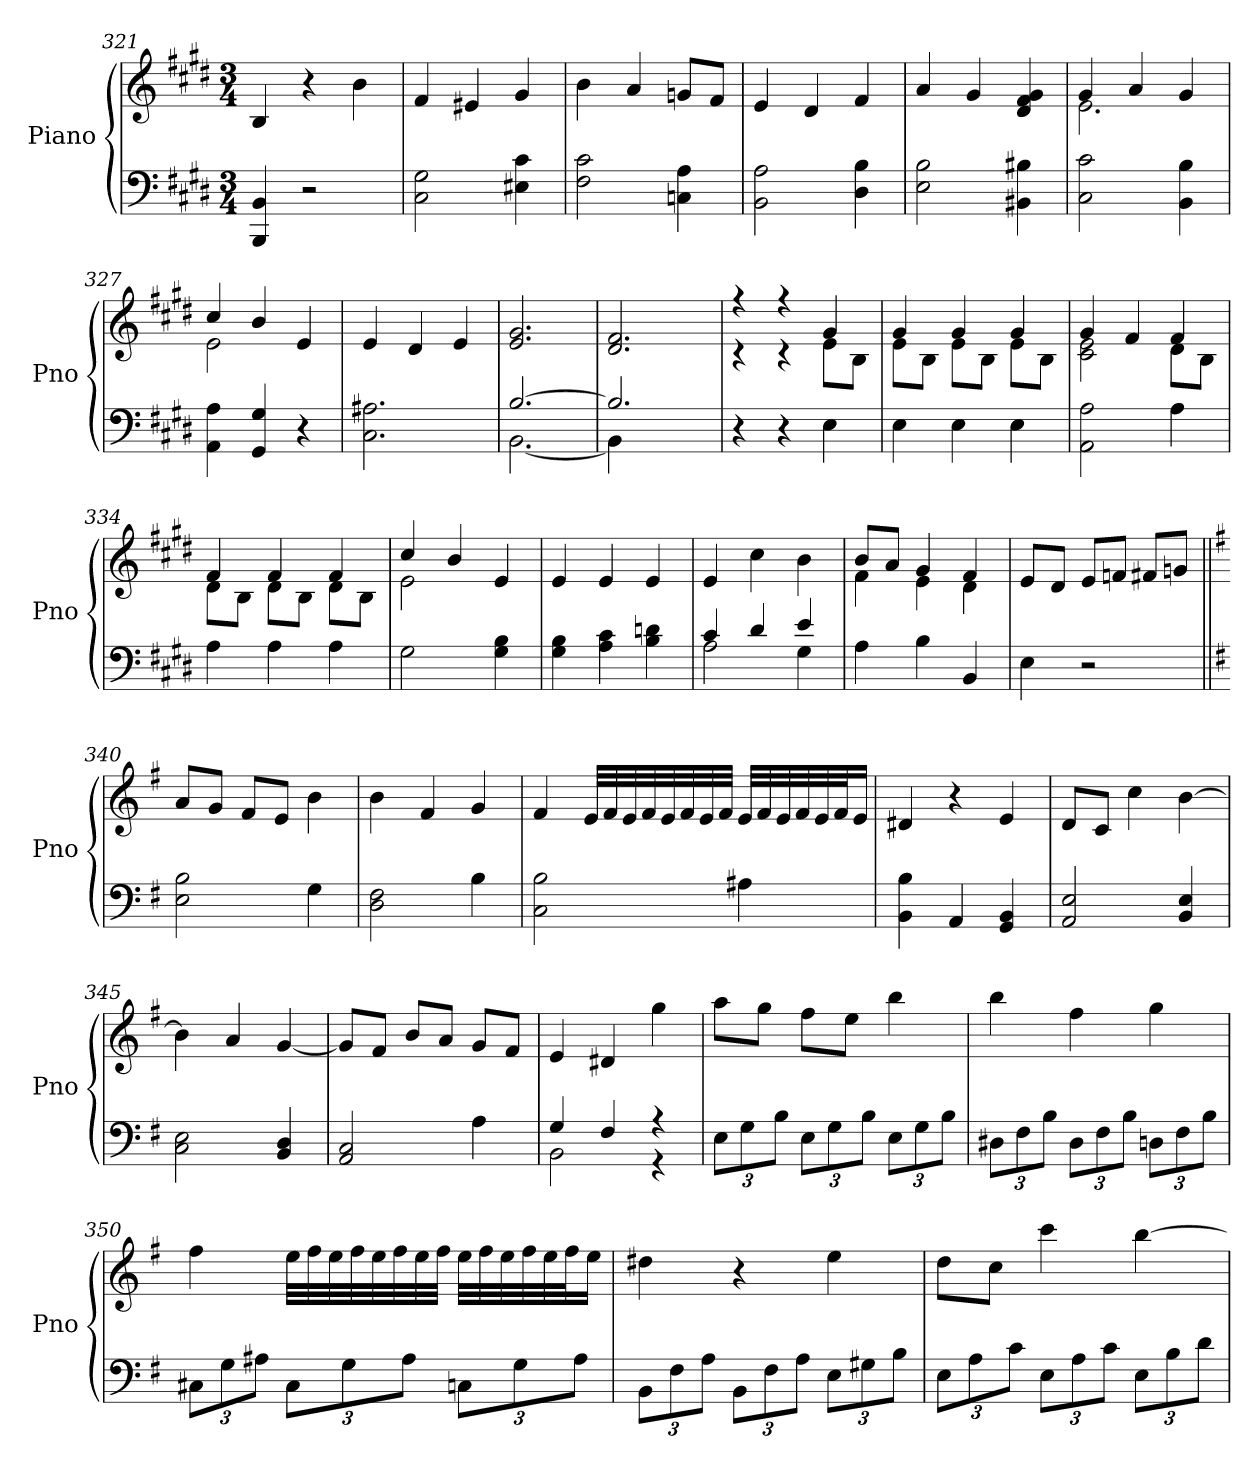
**kern	**kern
*part1	*part1
*staff2	*staff1
*I"Piano	*
*I'Pno	*
!!LO:LB:g=z
*clefF4	*clefG2
*k[f#c#g#d#]	*k[f#c#g#d#]
*M3/4	*M3/4
=321	=321
4BBB/ 4BB/	4B/
2r	4r
.	4b\
=322	=322
2C#\ 2G#\	4f#/
.	4e#X/
4E#X\ 4c#\	4g#/
=323	=323
2F#\ 2c#\	4b\
.	4a/
4Cn\ 4A\	8gn/L
.	8f#/J
=324	=324
2BB\ 2A\	4e/
.	4d#/
4D#\ 4B\	4f#/
=325	=325
2E\ 2B\	4a/
.	4g#/
4BB#X\ 4B#X\	4d#/ 4f#/ 4g#/
=326	=326
*	*^
2C#\ 2c#\	4g#/	2.e\
.	4a/	.
4BB\ 4B\	4g#/	.
=327	=327	=327
4AA\ 4A\	4cc#/	2e\
4GG#/ 4G#/	4b/	.
4r	4e/	4ryy
*	*v	*v
=328	=328
2.C#\ 2.A#X\	4e/
.	4d#/
.	4e/
=329	=329
*^	*
[2.B/	[2.BB\	2.e/ 2.g#/
=330	=330	=330
2.B/]	4BB\]	2.d#/ 2.f#/
.	2ryy	.
*v	*v	*
=331	=331
*	*^
4r	4r	4r
4r	4r	4r
4E\	4g#/	8e\L
.	.	8B\J
=332	=332	=332
4E\	4g#/	8e\L
.	.	8B\J
4E\	4g#/	8e\L
.	.	8B\J
4E\	4g#/	8e\L
.	.	8B\J
=333	=333	=333
2AA\ 2A\	4g#/	2c#\ 2e\
.	4f#/	.
4A\	4f#/	8d#\L
.	.	8B\J
!!LO:LB:g=z	!!
=334	=334	=334
4A\	4f#/	8d#\L
.	.	8B\J
4A\	4f#/	8d#\L
.	.	8B\J
4A\	4f#/	8d#\L
.	.	8B\J
=335	=335	=335
2G#\	4cc#/	2e\
.	4b/	.
4G#\ 4B\	4e/	4ryy
*	*v	*v
=336	=336
4G#\ 4B\	4e/
4A\ 4c#\	4e/
4B\ 4dn\	4e/
=337	=337
*^	*
4c#/	2A\	4e/
4d#/	.	4cc#\
4e/	4G#\	4b\
*v	*v	*
=338	=338
*	*^
4A\	8b/L	4f#\
.	8a/J	.
4B\	4g#/	4e\
4BB/	4f#/	4d#\
*	*v	*v
=339	=339
4E\	8e/L
.	8d#/J
2r	8e/L
.	8fn/J
.	8f#X/L
.	8gn/J
=340||	=340||
*k[f#]	*k[f#]
2E\ 2B\	8a/L
.	8g/J
.	8f#/L
.	8e/J
4G\	4b\
=341	=341
2D\ 2F#\	4b\
.	4f#/
4B\	4g/
!!LO:LB:g=z
=342	=342
2C\ 2B\	4f#/
.	32e/LLL
.	32f#/
.	32e/
.	32f#/
.	32e/
.	32f#/
.	32e/
.	32f#/JJJ
4A#X\	32e/LLL
.	32f#/
.	32e/
.	32f#/
.	32e/
.	32f#/J
.	16e/JJ
=343	=343
4BB\ 4B\	4d#X/
4AA/	4r
4GG/ 4BB/	4e/
=344	=344
2AA/ 2E/	8d/L
.	8c/J
.	4cc\
4BB/ 4E/	[4b\
=345	=345
2C\ 2E\	4b\]
.	4a/
4BB/ 4D/	[4g/
=346	=346
2AA/ 2C/	8g/L]
.	8f#/J
.	8b/L
.	8a/J
4A\	8g/L
.	8f#/J
=347	=347
*^	*
4G/	2BB\	4e/
4F#/	.	4d#X/
4r	4r	4gg\
*v	*v	*
=348	=348
12E\L	8aa\L
12G\	.
.	8gg\J
12B\J	.
12E\L	8ff#\L
12G\	.
.	8ee\J
12B\J	.
12E\L	4bb\
12G\	.
12B\J	.
=349	=349
12D#X\L	4bb\
12F#\	.
12B\J	.
12D#\L	4ff#\
12F#\	.
12B\J	.
12Dn\L	4gg\
12F#\	.
12B\J	.
!!LO:LB:g=z
=350	=350
12C#X\L	4ff#\
12G\	.
12A#X\J	.
12C#\L	32ee\LLL
.	32ff#\
.	32ee\
12G\	.
.	32ff#\
.	32ee\
.	32ff#\
12A#\J	.
.	32ee\
.	32ff#\JJJ
12Cn\L	32ee\LLL
.	32ff#\
.	32ee\
12G\	.
.	32ff#\
.	32ee\
.	32ff#\J
12A#\J	.
.	16ee\JJ
=351	=351
12BB\L	4dd#X\
12F#\	.
12A\J	.
12BB\L	4r
12F#\	.
12A\J	.
12E\L	4ee\
12G#X\	.
12B\J	.
=352	=352
12E\L	8dd\L
12A\	.
.	8cc\J
12c\J	.
12E\L	4ccc\
12A\	.
12c\J	.
12E\L	[4bb\
12B\	.
12d\J	.
=	=
*-	*-
